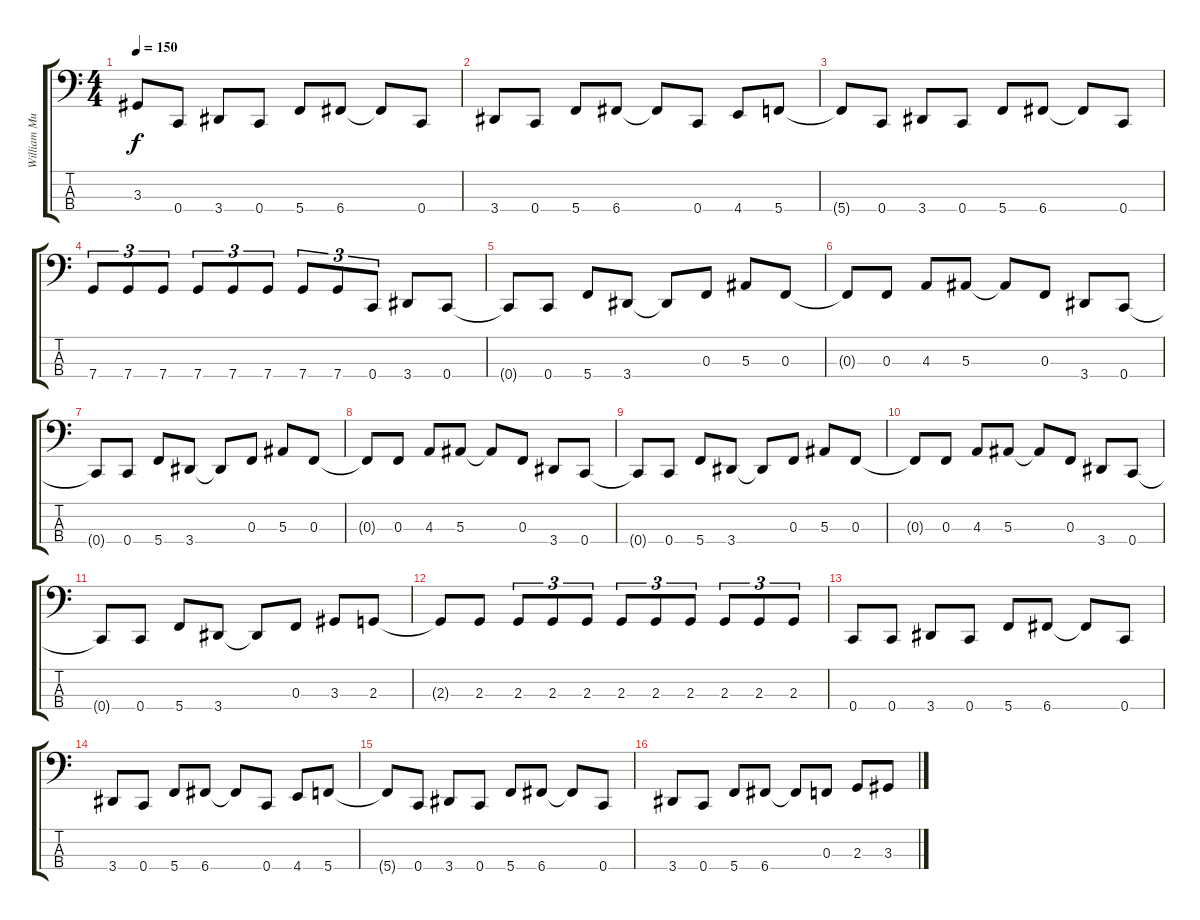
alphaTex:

\track ("William Murderface (Bass)" "William Mu") {instrument electricbasspick}
\staff {score tabs}
\tuning (Eb2 Bb1 F1 C1) {hide}
\ts (4 4)
\tempo 150
\clef f4
\ks c
3.3{t}.8{dy f} 0.4.8 3.4.8 0.4.8 5.4.8 6.4.8 6.4{t}.8 0.4.8 |
3.4.8 0.4.8 5.4.8 6.4.8 6.4{t}.8 0.4.8 4.4.8 5.4.8 |
5.4{t}.8 0.4.8 3.4.8 0.4.8 5.4.8 6.4.8 6.4{t}.8 0.4.8 |
7.4.8{tu (3 2)} 7.4.8{tu (3 2)} 7.4.8{tu (3 2)} 7.4.8{tu (3 2)} 7.4.8{tu (3 2)} 7.4.8{tu (3 2)} 7.4.8{tu (3 2)} 7.4.8{tu (3 2)} 0.4.8{tu (3 2)} 3.4.8 0.4.8 |
0.4{t}.8 0.4.8 5.4.8 3.4.8 3.4{t}.8 0.3.8 5.3.8 0.3.8 |
0.3{t}.8 0.3.8 4.3.8 5.3.8 5.3{t}.8 0.3.8 3.4.8 0.4.8 |
0.4{t}.8 0.4.8 5.4.8 3.4.8 3.4{t}.8 0.3.8 5.3.8 0.3.8 |
0.3{t}.8 0.3.8 4.3.8 5.3.8 5.3{t}.8 0.3.8 3.4.8 0.4.8 |
0.4{t}.8 0.4.8 5.4.8 3.4.8 3.4{t}.8 0.3.8 5.3.8 0.3.8 |
0.3{t}.8 0.3.8 4.3.8 5.3.8 5.3{t}.8 0.3.8 3.4.8 0.4.8 |
0.4{t}.8 0.4.8 5.4.8 3.4.8 3.4{t}.8 0.3.8 3.3.8 2.3.8 |
2.3{t}.8 2.3.8 2.3.8{tu (3 2)} 2.3.8{tu (3 2)} 2.3.8{tu (3 2)} 2.3.8{tu (3 2)} 2.3.8{tu (3 2)} 2.3.8{tu (3 2)} 2.3.8{tu (3 2)} 2.3.8{tu (3 2)} 2.3.8{tu (3 2)} |
0.4.8 0.4.8 3.4.8 0.4.8 5.4.8 6.4.8 6.4{t}.8 0.4.8 |
3.4.8 0.4.8 5.4.8 6.4.8 6.4{t}.8 0.4.8 4.4.8 5.4.8 |
5.4{t}.8 0.4.8 3.4.8 0.4.8 5.4.8 6.4.8 6.4{t}.8 0.4.8 |
3.4.8 0.4.8 5.4.8 6.4.8 6.4{t}.8 0.3.8 2.3.8 3.3.8
